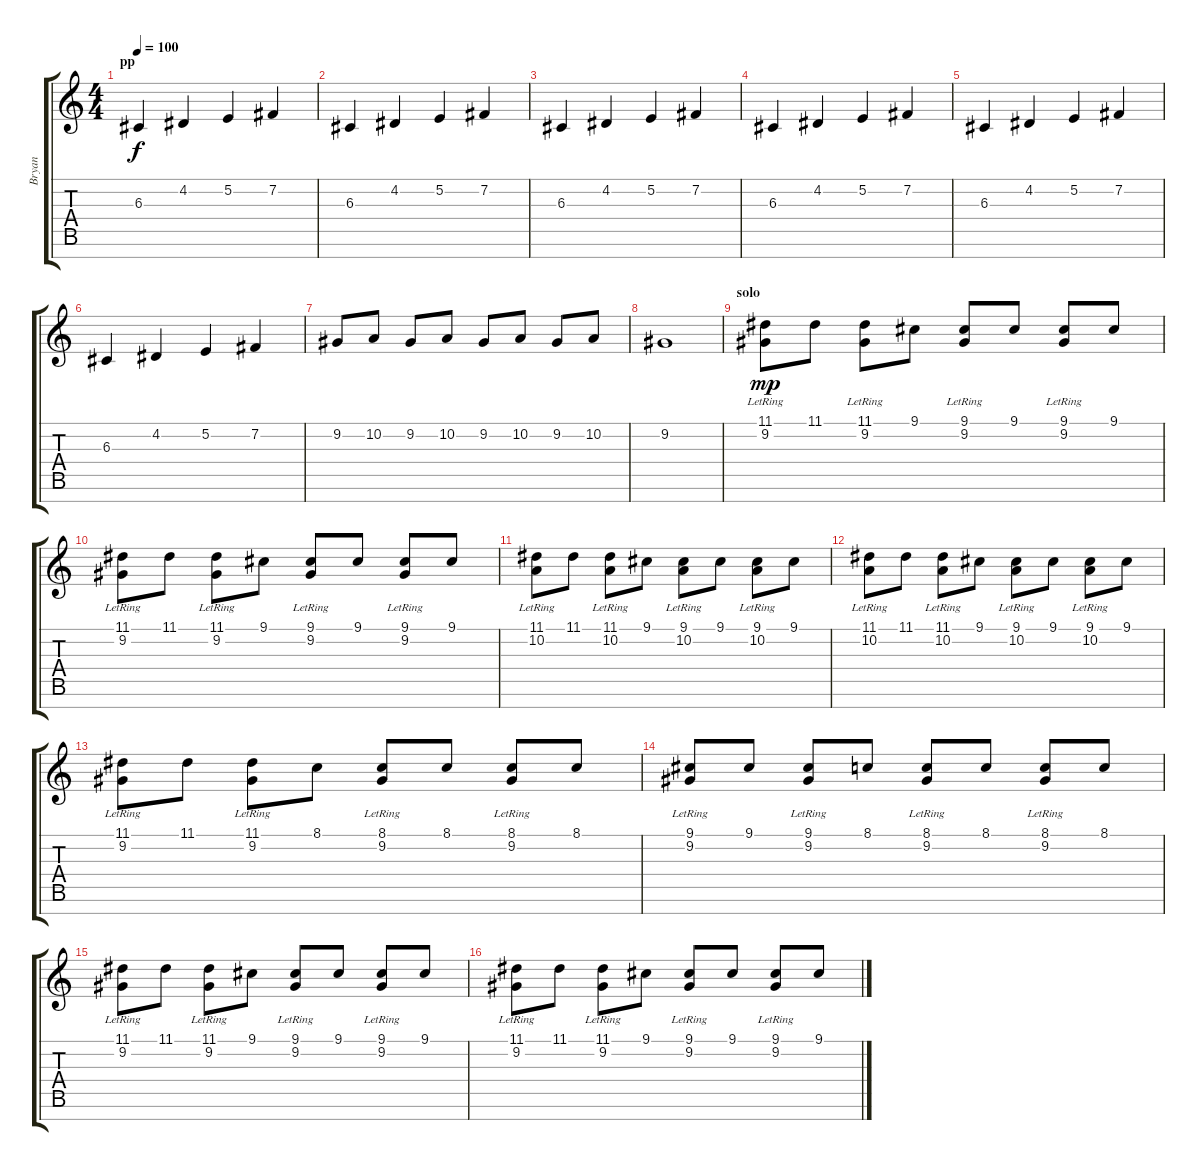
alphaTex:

\track ("Bryan" "Bryan") {instrument electricgrandpiano}
\staff {score tabs}
\tuning (E4 B3 G3 D3 A2 E2 B1) {hide}
\ts (4 4)
\section ("" "pp")
\tempo 100
\clef g2
\ks c
6.3.4{dy f} 4.2.4 5.2.4 7.2.4 |
6.3.4 4.2.4 5.2.4 7.2.4 |
6.3.4 4.2.4 5.2.4 7.2.4 |
6.3.4 4.2.4 5.2.4 7.2.4 |
6.3.4 4.2.4 5.2.4 7.2.4 |
6.3.4 4.2.4 5.2.4 7.2.4 |
9.2.8 10.2.8 9.2.8 10.2.8 9.2.8 10.2.8 9.2.8 10.2.8 |
9.2.1 |
\section ("" "solo")
(11.1 9.2{lr}).8{dy mp} 11.1.8 (11.1 9.2{lr}).8 9.1.8 (9.1 9.2{lr}).8 9.1.8 (9.1 9.2{lr}).8 9.1.8 |
(11.1 9.2{lr}).8 11.1.8 (11.1 9.2{lr}).8 9.1.8 (9.1 9.2{lr}).8 9.1.8 (9.1 9.2{lr}).8 9.1.8 |
(11.1 10.2{lr}).8 11.1.8 (11.1 10.2{lr}).8 9.1.8 (9.1 10.2{lr}).8 9.1.8 (9.1 10.2{lr}).8 9.1.8 |
(11.1 10.2{lr}).8 11.1.8 (11.1 10.2{lr}).8 9.1.8 (9.1 10.2{lr}).8 9.1.8 (9.1 10.2{lr}).8 9.1.8 |
(11.1 9.2{lr}).8 11.1.8 (11.1 9.2{lr}).8 8.1.8 (8.1 9.2{lr}).8 8.1.8 (8.1 9.2{lr}).8 8.1.8 |
(9.1 9.2{lr}).8 9.1.8 (9.1 9.2{lr}).8 8.1.8 (8.1 9.2{lr}).8 8.1.8 (8.1 9.2{lr}).8 8.1.8 |
(11.1 9.2{lr}).8 11.1.8 (11.1 9.2{lr}).8 9.1.8 (9.1 9.2{lr}).8 9.1.8 (9.1 9.2{lr}).8 9.1.8 |
(11.1 9.2{lr}).8 11.1.8 (11.1 9.2{lr}).8 9.1.8 (9.1 9.2{lr}).8 9.1.8 (9.1 9.2{lr}).8 9.1.8
